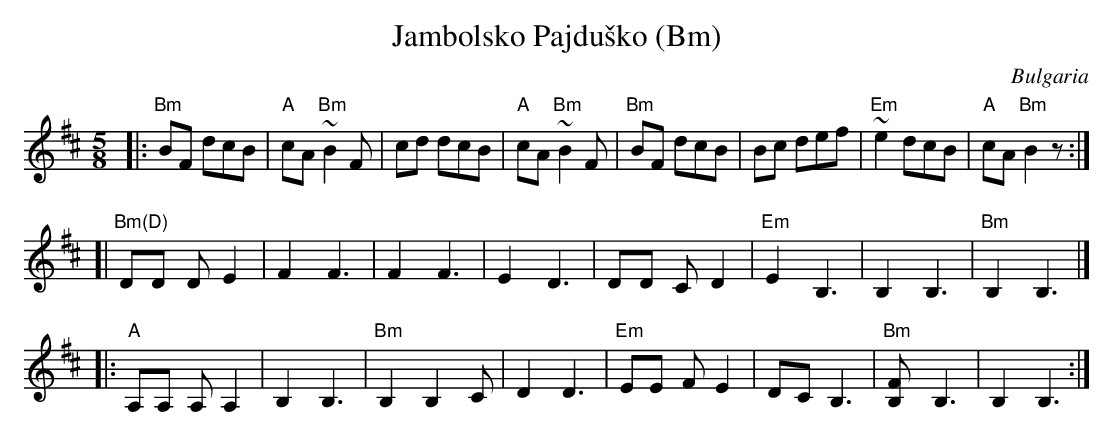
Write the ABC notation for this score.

X:1
T: Jambolsko Pajdu\vsko (Bm)
O: Bulgaria
M: 5/8
L: 1/8
K: Bm
|: "Bm"BF dcB | "A"cA "Bm"~B2F | cd dcB | "A"cA "Bm"~B2F \
| "Bm"BF dcB | Bc def | "Em"~e2 dcB | "A"cA "Bm"B2z :|
[| "Bm(D)"DD DE2 | F2 F3 | F2 F3 | E2 D3 \
| DD CD2 | "Em"E2 B,3 | B,2 B,3 | "Bm"B,2 B,3 |]
|: "A"A,A, A,A,2 | B,2 B,3 | "Bm"B,2 B,2C | D2 D3 \
| "Em"EE FE2 | DC B,3 | "Bm"[F2B,] B,3 | B,2 B,3 :|
